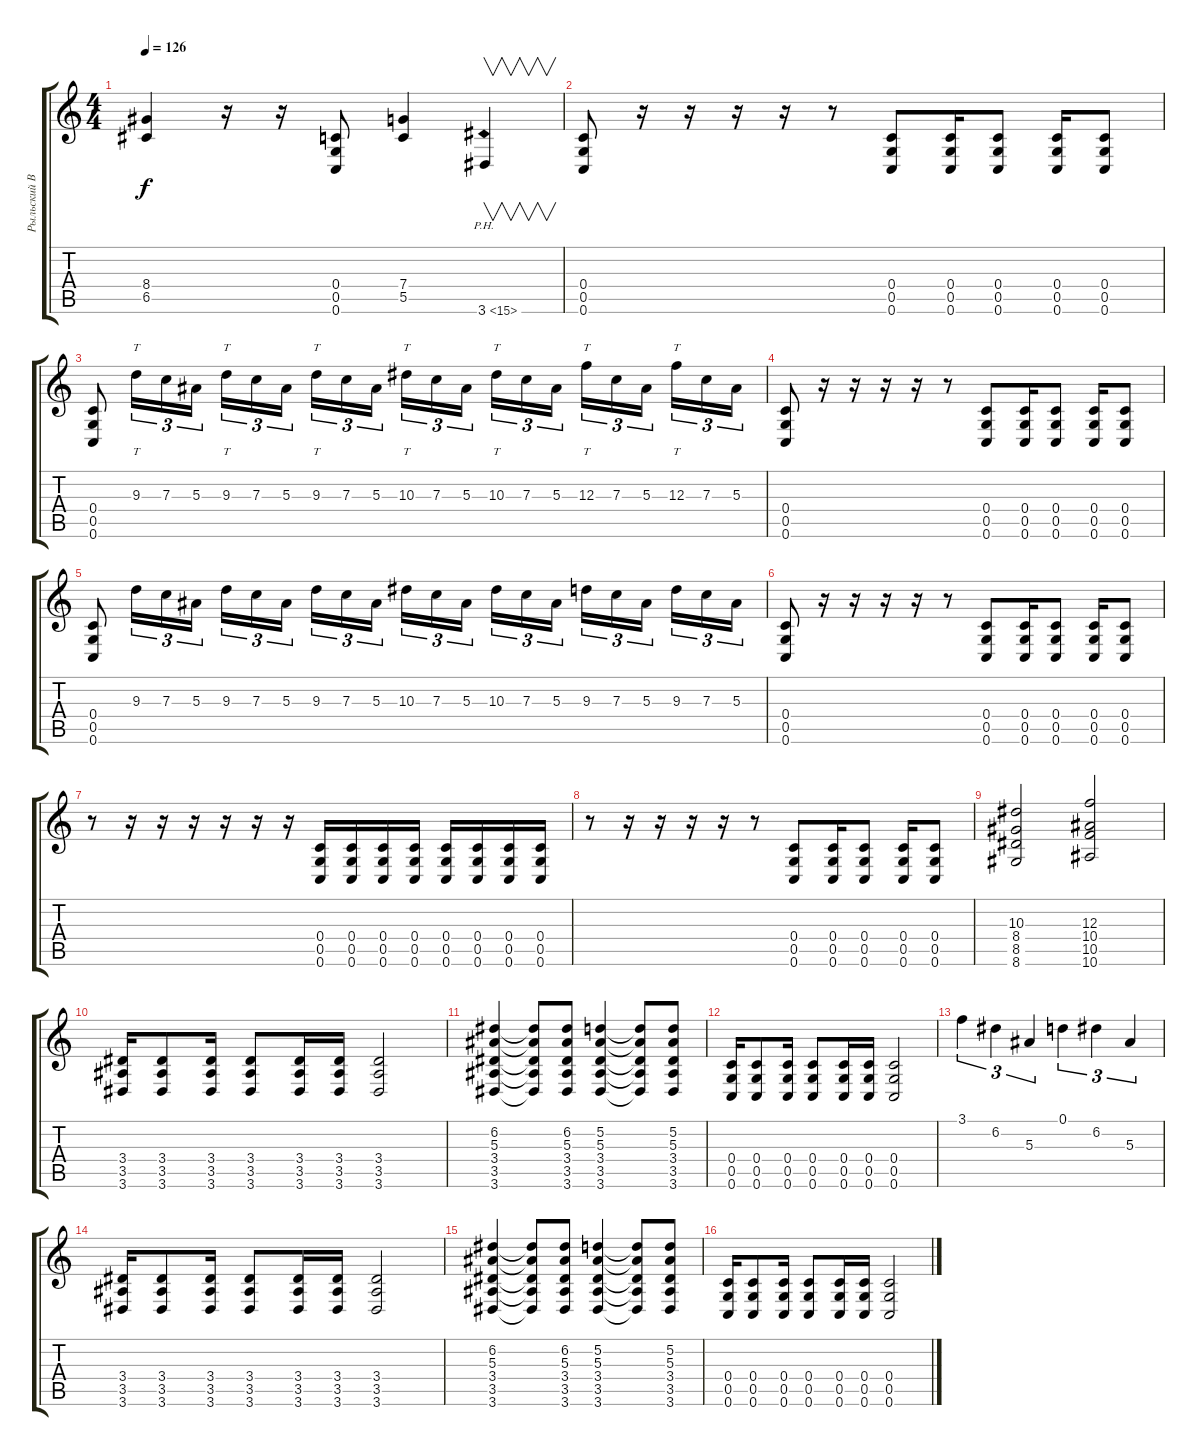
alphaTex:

\track ("Рыльский Владислав" "Рыльский В") {instrument distortionguitar}
\staff {score tabs}
\tuning (D4 A3 F3 C3 G2 C2) {hide}
\ts (4 4)
\tempo 126
\clef g2
\ks c
(8.4 6.5).4{dy f} r.16 r.16 (0.4 0.5 0.6).8 (7.4 5.5).4 3.6{ph 12}.4{v} |
(0.4 0.5 0.6).8 r.16 r.16 r.16 r.16 r.8 (0.4 0.5 0.6).8 (0.4 0.5 0.6).16 (0.4 0.5 0.6).8 (0.4 0.5 0.6).16 (0.4 0.5 0.6).8 |
(0.4 0.5 0.6).8 9.3.16{tt tu (3 2)} 7.3.16{tu (3 2)} 5.3.16{tu (3 2)} 9.3.16{tt tu (3 2)} 7.3.16{tu (3 2)} 5.3.16{tu (3 2) beam splitsecondary} 9.3.16{tt tu (3 2)} 7.3.16{tu (3 2)} 5.3.16{tu (3 2)} 10.3.16{tt tu (3 2)} 7.3.16{tu (3 2)} 5.3.16{tu (3 2) beam splitsecondary} 10.3.16{tt tu (3 2)} 7.3.16{tu (3 2)} 5.3.16{tu (3 2)} 12.3.16{tt tu (3 2)} 7.3.16{tu (3 2)} 5.3.16{tu (3 2) beam splitsecondary} 12.3.16{tt tu (3 2)} 7.3.16{tu (3 2)} 5.3.16{tu (3 2)} |
(0.4 0.5 0.6).8 r.16 r.16 r.16 r.16 r.8 (0.4 0.5 0.6).8 (0.4 0.5 0.6).16 (0.4 0.5 0.6).8 (0.4 0.5 0.6).16 (0.4 0.5 0.6).8 |
(0.4 0.5 0.6).8 9.3.16{tu (3 2)} 7.3.16{tu (3 2)} 5.3.16{tu (3 2)} 9.3.16{tu (3 2)} 7.3.16{tu (3 2)} 5.3.16{tu (3 2) beam splitsecondary} 9.3.16{tu (3 2)} 7.3.16{tu (3 2)} 5.3.16{tu (3 2)} 10.3.16{tu (3 2)} 7.3.16{tu (3 2)} 5.3.16{tu (3 2) beam splitsecondary} 10.3.16{tu (3 2)} 7.3.16{tu (3 2)} 5.3.16{tu (3 2)} 9.3.16{tu (3 2)} 7.3.16{tu (3 2)} 5.3.16{tu (3 2) beam splitsecondary} 9.3.16{tu (3 2)} 7.3.16{tu (3 2)} 5.3.16{tu (3 2)} |
(0.4 0.5 0.6).8 r.16 r.16 r.16 r.16 r.8 (0.4 0.5 0.6).8 (0.4 0.5 0.6).16 (0.4 0.5 0.6).8 (0.4 0.5 0.6).16 (0.4 0.5 0.6).8 |
r.8 r.16 r.16 r.16 r.16 r.16 r.16 (0.4 0.5 0.6).16 (0.4 0.5 0.6).16 (0.4 0.5 0.6).16 (0.4 0.5 0.6).16 (0.4 0.5 0.6).16 (0.4 0.5 0.6).16 (0.4 0.5 0.6).16 (0.4 0.5 0.6).16 |
r.8 r.16 r.16 r.16 r.16 r.8 (0.4 0.5 0.6).8 (0.4 0.5 0.6).16 (0.4 0.5 0.6).8 (0.4 0.5 0.6).16 (0.4 0.5 0.6).8 |
(10.3 8.4 8.5 8.6).2 (12.3 10.4 10.5 10.6).2 |
(3.4 3.5 3.6).16 (3.4 3.5 3.6).8 (3.4 3.5 3.6).16 (3.4 3.5 3.6).8 (3.4 3.5 3.6).16 (3.4 3.5 3.6).16 (3.4 3.5 3.6).2 |
(6.2 5.3 3.4 3.5 3.6).4 (6.2{t} 5.3{t} 3.4{t} 3.5{t} 3.6{t}).8 (6.2 5.3 3.4 3.5 3.6).8 (5.2 5.3 3.4 3.5 3.6).4 (5.2{t} 5.3{t} 3.4{t} 3.5{t} 3.6{t}).8 (5.2 5.3 3.4 3.5 3.6).8 |
(0.4 0.5 0.6).16 (0.4 0.5 0.6).8 (0.4 0.5 0.6).16 (0.4 0.5 0.6).8 (0.4 0.5 0.6).16 (0.4 0.5 0.6).16 (0.4 0.5 0.6).2 |
3.1.4{tu (3 2)} 6.2.4{tu (3 2)} 5.3.4{tu (3 2)} 0.1.4{tu (3 2)} 6.2.4{tu (3 2)} 5.3.4{tu (3 2)} |
(3.4 3.5 3.6).16 (3.4 3.5 3.6).8 (3.4 3.5 3.6).16 (3.4 3.5 3.6).8 (3.4 3.5 3.6).16 (3.4 3.5 3.6).16 (3.4 3.5 3.6).2 |
(6.2 5.3 3.4 3.5 3.6).4 (6.2{t} 5.3{t} 3.4{t} 3.5{t} 3.6{t}).8 (6.2 5.3 3.4 3.5 3.6).8 (5.2 5.3 3.4 3.5 3.6).4 (5.2{t} 5.3{t} 3.4{t} 3.5{t} 3.6{t}).8 (5.2 5.3 3.4 3.5 3.6).8 |
(0.4 0.5 0.6).16 (0.4 0.5 0.6).8 (0.4 0.5 0.6).16 (0.4 0.5 0.6).8 (0.4 0.5 0.6).16 (0.4 0.5 0.6).16 (0.4 0.5 0.6).2
